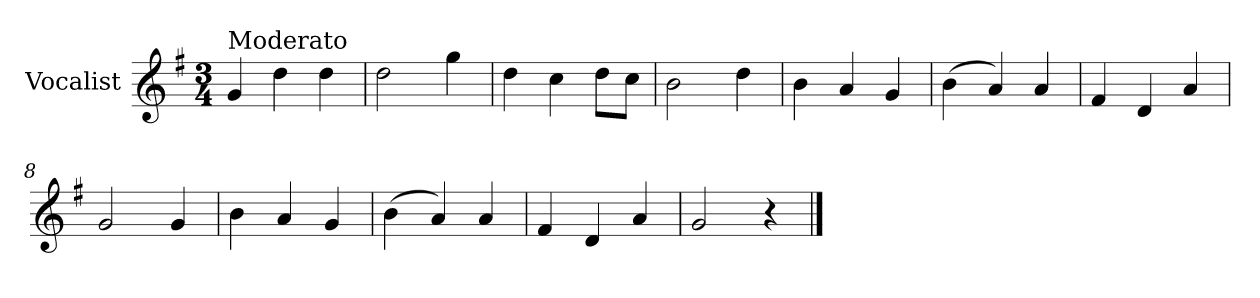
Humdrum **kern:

**kern
*part1
*staff1
*I"Vocalist
*k[f#]
*G:
*M3/4
=1
!LO:TX:a:t=Moderato
4g
4dd
4dd
=2
2dd
4gg
=3
4dd
4cc
8ddL
8ccJ
=4
2b
4dd
=5
4b
4a
4g
=6
(4b
4a)
4a
=7
4f#
4d
4a
=8
2g
4g
=9
4b
4a
4g
=10
(4b
4a)
4a
=11
4f#
4d
4a
=12
2g
4r
==
*-
